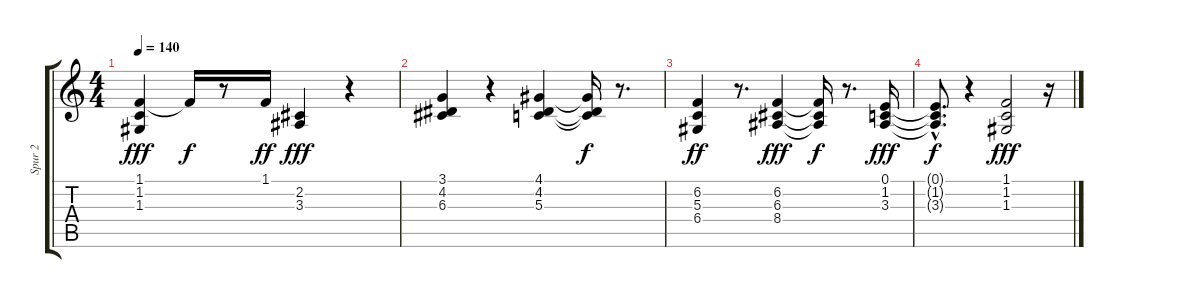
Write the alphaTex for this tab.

\track ("Spur 2" "Spur 2") {instrument stringensemble2}
\staff {score tabs}
\tuning (E4 B3 G3 D3 A2 E2) {hide}
\ts (4 4)
\tempo 140
\clef g2
\ks c
(1.1 1.2 1.3).4{dy fff} 1.1{t}.16{dy f} r.8 1.1.16{dy ff} (2.2 3.3).4{dy fff} r.4 |
(3.1 4.2 6.3).4 r.4 (4.1 4.2 5.3).4 (4.1{t} 4.2{t} 5.3{t}).16{dy f} r.8{d} |
(6.2 5.3 6.4).4{dy ff} r.8{d} (6.2 6.3 8.4).4{dy fff} (6.2{t} 6.3{t} 8.4{t}).16{dy f} r.8{d} (0.1 1.2 3.3).16{dy fff} |
(0.1{hac t} 1.2{hac t} 3.3{hac t}).8{d dy f} r.4 (1.1 1.2 1.3).2{dy fff} r.16
